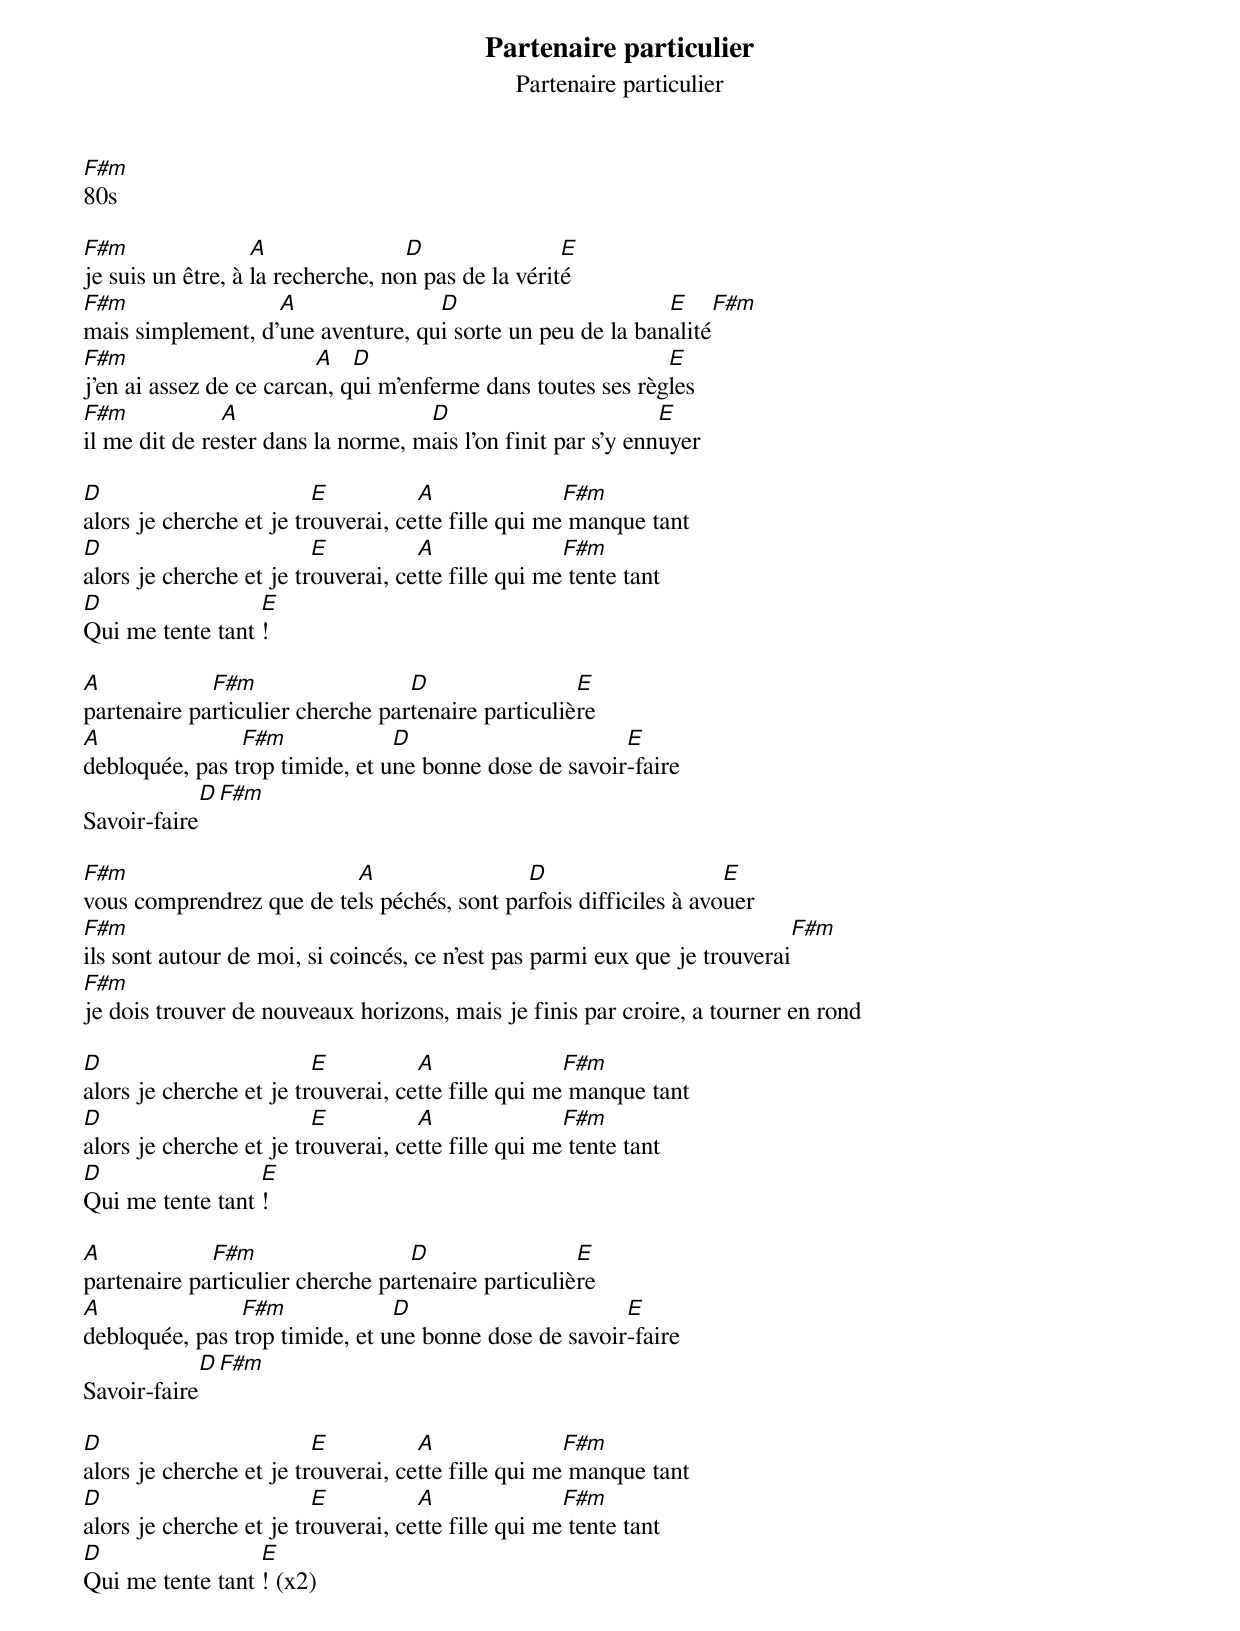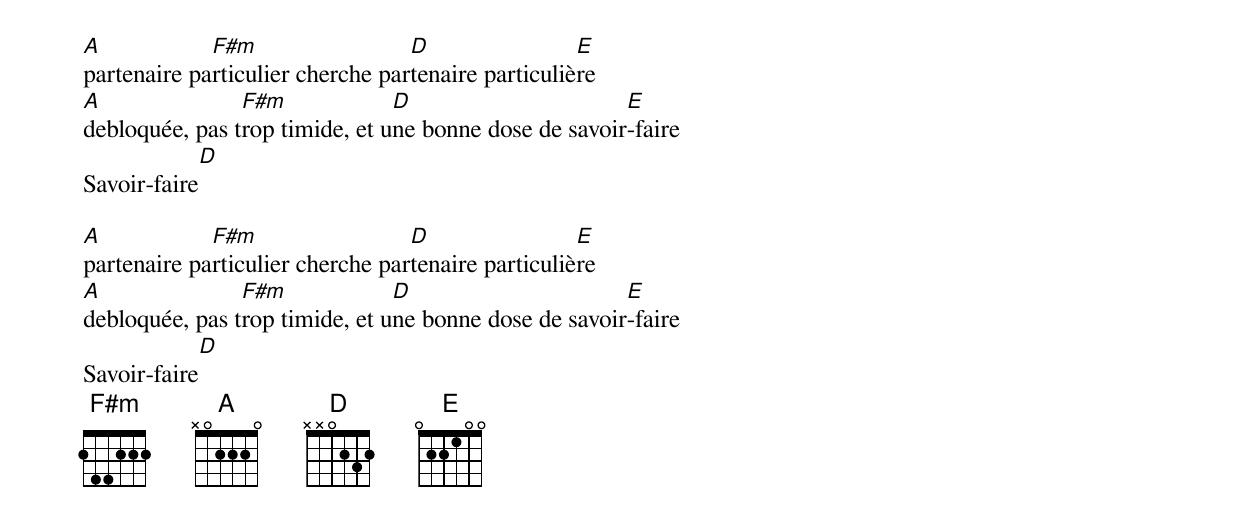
Partenaire particulier
Partenaire particulier
F#m
80s

F#m                A               D                E
je suis un être, à la recherche, non pas de la vérité
F#m                A               D                       E        F#m
mais simplement, d'une aventure, qui sorte un peu de la banalité
F#m                      A   D                               E
j'en ai assez de ce carcan, qui m'enferme dans toutes ses règles
F#m            A                    D                         E
il me dit de rester dans la norme, mais l'on finit par s'y ennuyer

D                        E          A               F#m
alors je cherche et je trouverai, cette fille qui me manque tant
D                        E          A               F#m
alors je cherche et je trouverai, cette fille qui me tente tant
D                 E
Qui me tente tant !

A            F#m                  D                 E
partenaire particulier cherche partenaire particulière
A               F#m             D                      E
debloquée, pas trop timide, et une bonne dose de savoir-faire
              D    F#m
Savoir-faire

F#m                       A                 D                     E
vous comprendrez que de tels péchés, sont parfois difficiles à avouer
F#m                                                                         F#m
ils sont autour de moi, si coincés, ce n'est pas parmi eux que je trouverai
F#m
je dois trouver de nouveaux horizons, mais je finis par croire, a tourner en rond

D                        E          A               F#m
alors je cherche et je trouverai, cette fille qui me manque tant
D                        E          A               F#m
alors je cherche et je trouverai, cette fille qui me tente tant
D                 E
Qui me tente tant !

A            F#m                  D                 E
partenaire particulier cherche partenaire particulière
A               F#m             D                      E
debloquée, pas trop timide, et une bonne dose de savoir-faire
              D    F#m
Savoir-faire

D                        E          A               F#m
alors je cherche et je trouverai, cette fille qui me manque tant
D                        E          A               F#m
alors je cherche et je trouverai, cette fille qui me tente tant
D                 E
Qui me tente tant ! (x2)

A            F#m                  D                 E
partenaire particulier cherche partenaire particulière
A               F#m             D                      E
debloquée, pas trop timide, et une bonne dose de savoir-faire
             D
Savoir-faire

A            F#m                  D                 E
partenaire particulier cherche partenaire particulière
A               F#m             D                      E
debloquée, pas trop timide, et une bonne dose de savoir-faire
             D
Savoir-faire
